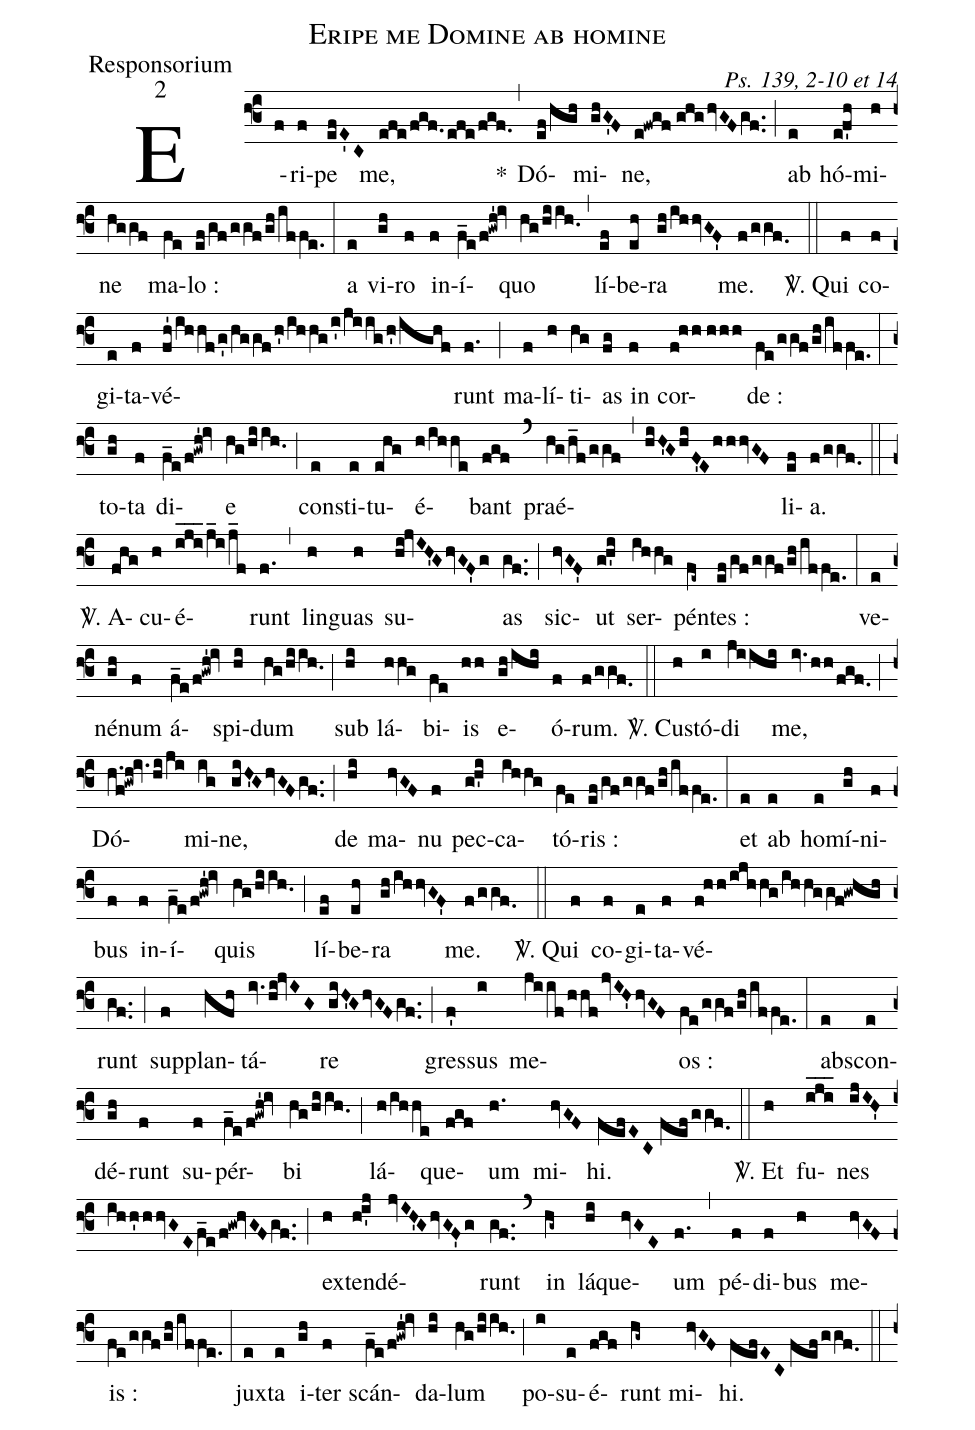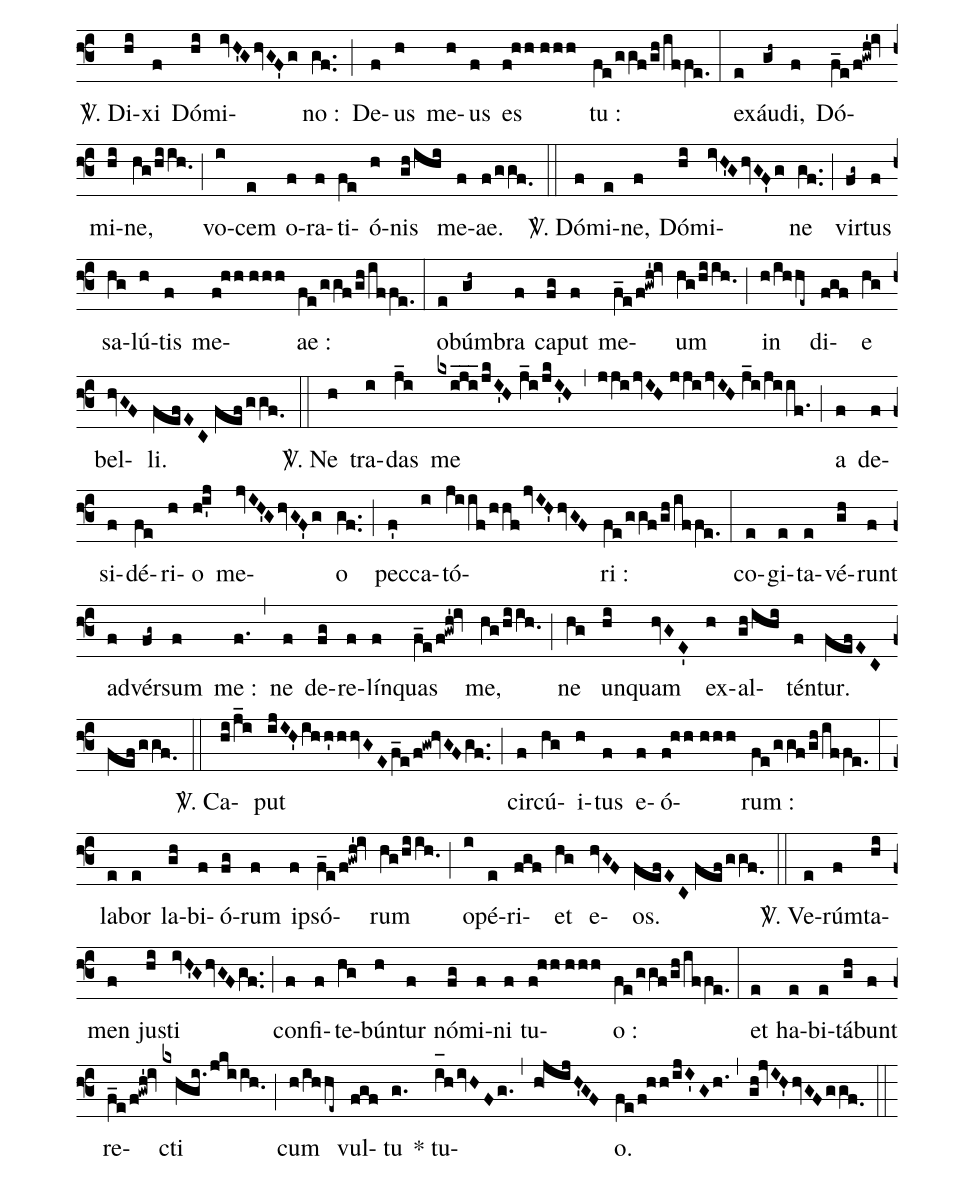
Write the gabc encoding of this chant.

name:Eripe me Domine ab homine;
office-part:Responsorium;
mode:2;
commentary:Ps. 139, 2-10 et 14;
%%
(f3) E(f)ri(f)pe(efE'C) me,(efe/fgf./efe/fgf.) *(,) Dó(ef/hgh)mi(ghG'F)ne,(e!fwgf//ghghvGFgf..) (;) ab(e) hó(ef'h)mi(h)ne(hggf) ma(fe)lo :(ef/gf/ggf/gh/iffe.) (:) a(e) vi(gh)ro(f) in(f)í(f_e/f!gwh'!iv)quo(hg/hiih.0) (,) lí(ef)be(eh)ra(gh/ihhvGF') me.(f/ggf.0) (::)
<sp>V/</sp>. Qui(f) co(f)gi(e)ta(f)vé(fh'/ihhf/g'/hggf/h'/ihhg/i'/jiig/h'/ighf)runt(f.) (;) ma(f)lí(h)ti(hg)as(fg) in(f) cor(f!hh//hhh)de :(fe/ggf/gh/iffe.) (:) to(gh)ta(f) di(f_e/f!gwh'!iv)e(hg/hiih.0) (;) con(e)sti(e)tu(ehg)é(h/ihhe)bant(fgf) (`) praé(hg/h_f/ggf)(,)(hiH'GhiF'EhhhvGF)li(ef)a.(f/ggf.0) (::)
<sp>V/</sp>. A(fhg)cu(h)é(i_j_i_2/j_i/j_f)runt(f.) (,) lin(h)guas(h) su(hi!jvIH'GhvGF'g)as(gf..) (;) sic(hvGF')ut(gh'i) ser(ihhg)pén(fe~)tes :(ef/gf/ggf/gh/iffe.) (:) ve(e)né(gh)num(f) á(f_e/f!gwh'!iv)spi(hi)dum(hg/hiih.0) (;) sub(hi) lá(hhg)bi(fe)is(hh) e(gh/ihi)ó(f)rum.(f/ggf.0) (::)
<sp>V/</sp>. Cu(h)stó(i)di(jiihi) me,(iv.hh/fgf.) (;) Dó(h.f!gwh!iv.hi/ji)mi(ig)ne,(giH'GhvGFgf..) (;) de(hi) ma(hvGF)nu(f) pec(gh'i)ca(ihhg)tó(fe)ris :(ef/gf/ggf/gh/iffe.) (:) et(e) ab(e) ho(e)mí(gh)ni(f)bus(f) in(f)í(f_e/f!gwh'!iv)quis(hg/hiih.0) (;) lí(ef)be(eh)ra(gh/ihhvGF') me.(f/ggf.0) (::)
<sp>V/</sp>. Qui(f) co(f)gi(e)ta(f)vé(f!hh/ijhhg/ihhggf!gwhgh)runt(gf..) (;) sup(f)plan(hfh)tá(iv.hi!jvIG)re(giH'GhvGFgf..) (;) gres(f')sus(i) me(jiif/hhfjvIH'hvGF)os :(fe/ggf/gh/iffe.) (:) abs(e)con(e)dé(gh)runt(f) su(f)pér(f_e/f!gwh'!iv)bi(hg/hiih.0) (;) lá(h/ihhe)que(fgf)um(h.) mi(hvGF)hi.(fefEC//fefggf.0) (::)
<sp>V/</sp>. Et(h) fu(iji___)nes(ijIH'ihh'hhvGEf_e/f!gw!hvGFgf..) (;) ex(h)ten(hi'j)dé(jvIH'GhvGF'g)runt(gf..) (`) in(hg~) lá(hi)que(hvGE)um(f.) (,) pé(f)di(f)bus(h) me(hvGF)is :(fe/ggf/gh/iffe.) (:) jux(e)ta(e) i(gh)ter(f) scán(f_e/f!gwh'!iv)da(hi)lum(hg/hiih.0) (;) po(i)su(e)é(fgf)runt(hg~) mi(hvGF)hi.(fefEC//fefggf.0) (::)
<sp>V/</sp>. Di(hi)xi(f) Dó(hi)mi(ivH'GhvGF'g)no :(gf..) (;) De(f)us(h) me(h)us(f) es(f!hh//hhh) tu :(fe/ggf/gh/iffe.) (:) ex(e)áu(gh~)di,(f) Dó(f_e/f!gwh'!iv)mi(hi)ne,(hg/hiih.0) (;) vo(i)cem(e) o(f)ra(f)ti(fe)ó(h)nis(gh/ihi) me(f)ae.(f/ggf.0) (::)
<sp>V/</sp>. Dó(f)mi(e)ne,(f) Dó(hi)mi(ivH'GhvGF'g)ne(gf..) (;) vir(fg~)tus(f) sa(hg)lú(h)tis(f) me(f!hh//hhh)ae :(fe/ggf/gh/iffe.) (:) ob(e)úm(gh~)bra(f) ca(fg)put(f) me(f_e/f!gwh'!iv)um(hg/hiih.0) (;) in(h/ihhe~) di(fgf)e(hg) bel(hvGF)li.(fefEC//fefggf.0) (::)
<sp>V/</sp>. Ne(h) tra(i)das(j_i) me(kxiji___/!jkI'H/!/!j_i/!jkI'H) (,) (jjijvIH//jjijvIH//j_i/jiif.) (;) a(f) de(f)si(f)dé(fe)ri(h)o(hi'j) me(jvIH'GhvGF'g)o(gf..) (;) pec(f')ca(i)tó(jiif/hhfjvIH'hvGF)ri :(fe/ggf/gh/iffe.) (:) co(e)gi(e)ta(e)vé(gh)runt(f) ad(f)vér(fg~)sum(f) me :(f.) (,) ne(f) de(fg)re(f)lín(f)quas(f_e/f!gwh'!iv) me,(hg/hiih.0) (;) ne(hg) un(hi)quam(hvGE') ex(h)al(gh/ihi)tén(f)tur.(fefEC//fefggf.0) (::)
<sp>V/</sp>. Ca(hi/j_i)put(ijIH'ihh'hhvGEf_e/f!gw!hvGFgf..) (;) cir(f)cú(hg)i(h)tus(f) e(f)ó(f!hh//hhh)rum :(fe/ggf/gh/iffe.) (:) la(e)bor(e) la(gh)bi(f)ó(fg)rum(f) i(f)psó(f_e/f!gwh'!iv)rum(hg/hiih.0) (;) o(i)pé(e)ri(fgf)et(hg) e(hvGF)os.(fefEC//fefggf.0) (::)
<sp>V/</sp>. Ve(e)rúm(f)ta(hi)men(f) ju(hi)sti(ivH'GhvGFgf..) (;) con(f)fi(f)te(hg)bún(h)tur(f) nó(fg)mi(f)ni(f) tu(f!hh//hhh)o :(fe/ggf/gh/iffe.) (:) et(e) ha(e)bi(e)tá(gh)bunt(f) re(f_e/f!gwh'!iv)cti(kxhgi.jkiih.0) (;) cum(h/ihhe~) vul(fgf)tu(g.) * tu(i_[oh:h]hivHFg.)(,)(h!jijH'GF)o.(fe/f!hh/ijI'Gh.) (,) (gh!jvIH'hvGFggf.0) (::)
